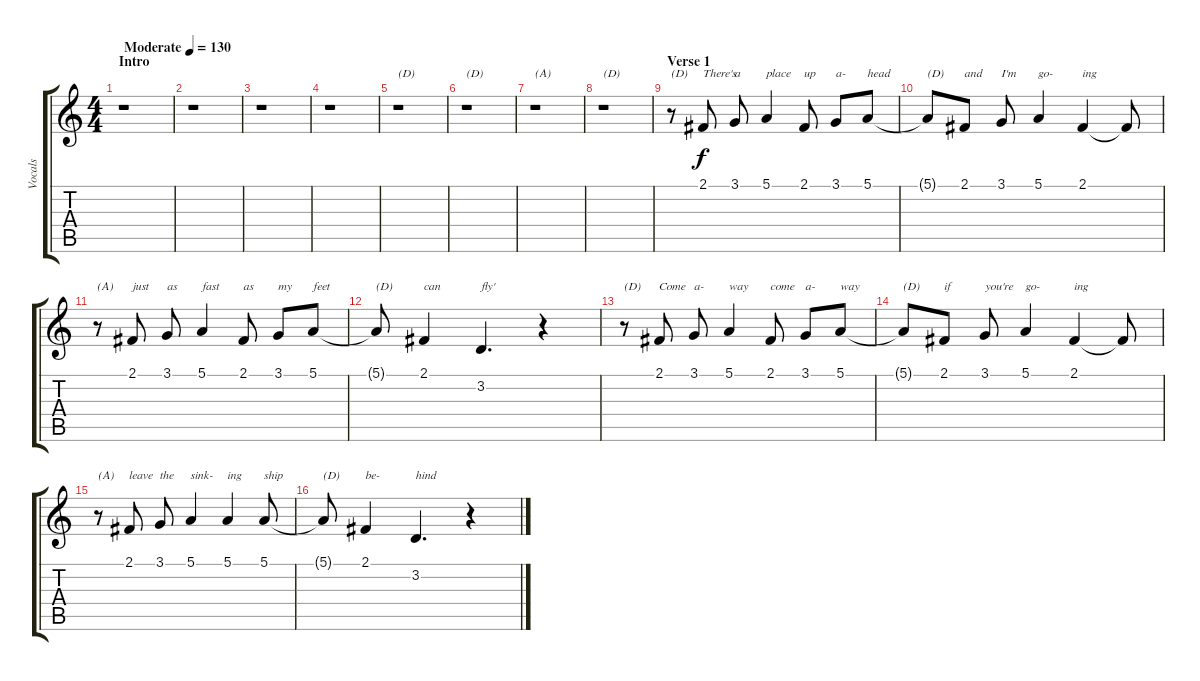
\track ("Vocals" "Vocals") {instrument lead3calliope}
\staff {score tabs}
\tuning (E4 B3 G3 D3 A2 E2) {hide}
\ts (4 4)
\section ("" "Intro")
\tempo (130 "Moderate")
\clef g2
\ks c
r.1{dy f instrument lead3calliope} |
r.1 |
r.1 |
r.1 |
r.1{txt "(D)"} |
r.1{txt "(D)"} |
r.1{txt "(A)"} |
r.1{txt "(D)"} |
\section ("" "Verse 1")
r.8{txt "(D)"} 2.1.8{txt "There's"} 3.1.8{txt "a"} 5.1.4{txt "place"} 2.1.8{txt "up"} 3.1.8{txt "a-"} 5.1.8{txt "head"} |
5.1{t}.8{txt "(D)"} 2.1.8{txt "and"} 3.1.8{txt "I'm"} 5.1.4{txt "go-"} 2.1.4{txt "ing"} 2.1{t}.8 |
r.8{txt "(A)"} 2.1.8{txt "just"} 3.1.8{txt "as"} 5.1.4{txt "fast"} 2.1.8{txt "as"} 3.1.8{txt "my"} 5.1.8{txt "feet"} |
5.1{t}.8{txt "(D)"} 2.1.4{txt "can"} 3.2.4{d txt "fly'"} r.4 |
r.8{txt "(D)"} 2.1.8{txt "Come"} 3.1.8{txt "a-"} 5.1.4{txt "way"} 2.1.8{txt "come"} 3.1.8{txt "a-"} 5.1.8{txt "way"} |
5.1{t}.8{txt "(D)"} 2.1.8{txt "if"} 3.1.8{txt "you're"} 5.1.4{txt "go-"} 2.1.4{txt "ing"} 2.1{t}.8 |
r.8{txt "(A)"} 2.1.8{txt "leave"} 3.1.8{txt "the"} 5.1.4{txt "sink-"} 5.1.4{txt "ing"} 5.1.8{txt "ship"} |
5.1{t}.8{txt "(D)"} 2.1.4{txt "be-"} 3.2.4{d txt "hind"} r.4
